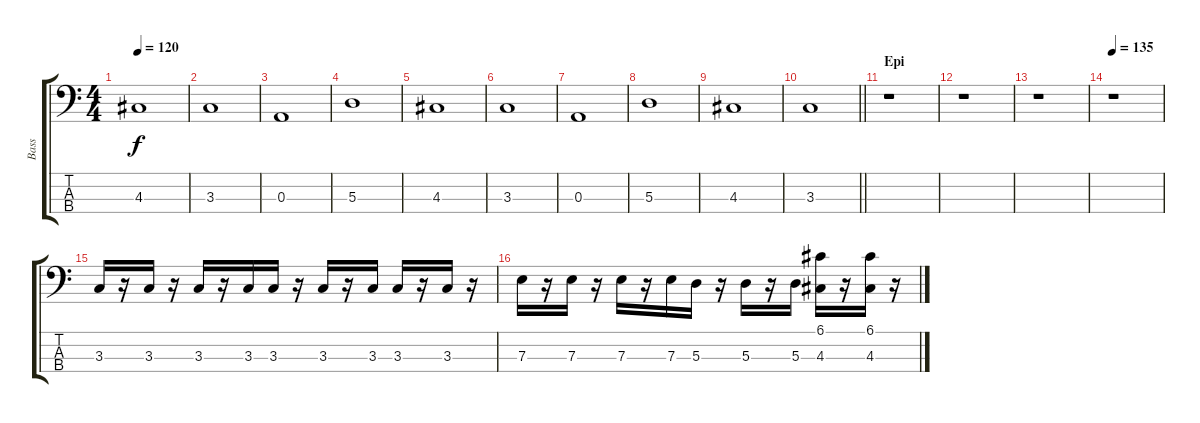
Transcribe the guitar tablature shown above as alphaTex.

\track ("Bass" "Bass") {instrument electricbasspick}
\staff {score tabs}
\tuning (G2 D2 A1 E1) {hide}
\ts (4 4)
\tempo 120
\clef f4
\ks c
4.3.1{dy f} |
3.3.1 |
0.3.1 |
5.3.1 |
4.3.1 |
3.3.1 |
0.3.1 |
5.3.1 |
4.3.1 |
\barLineRight lightlight
3.3.1 |
\section ("" "Epi")
r.1 |
r.1 |
r.1 |
\tempo 135
r.1 |
3.3.16 r.16 3.3.16 r.16 3.3.16 r.16 3.3.16 3.3.16 r.16 3.3.16 r.16 3.3.16 3.3.16 r.16 3.3.16 r.16 |
7.3.16 r.16 7.3.16 r.16 7.3.16 r.16 7.3.16 5.3.16 r.16 5.3.16 r.16 5.3.16 (6.1 4.3).16 r.16 (6.1 4.3).16 r.16
